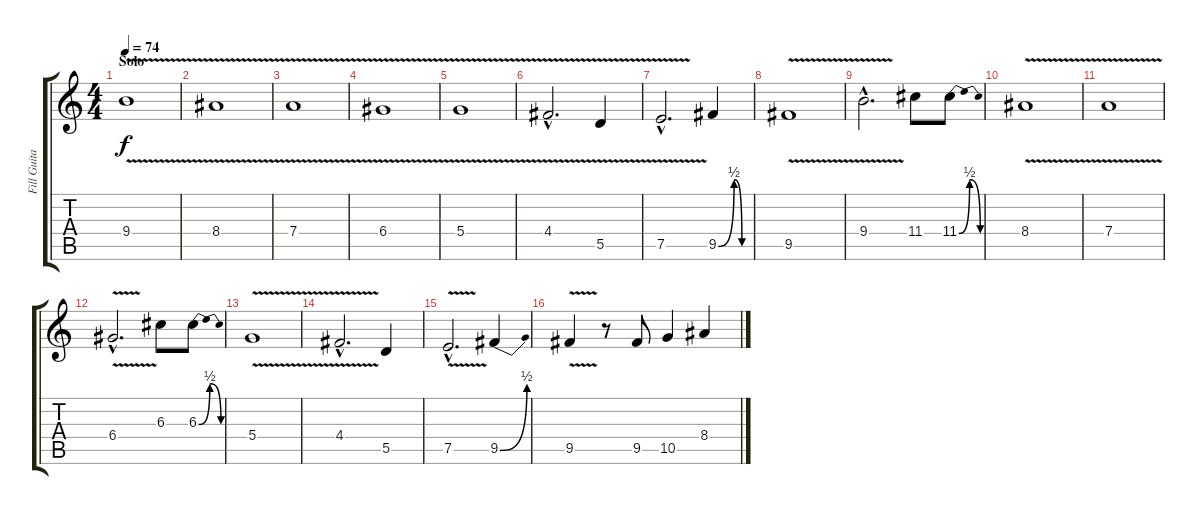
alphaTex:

\track ("Fill Guitar #2" "Fill Guita") {instrument distortionguitar}
\staff {score tabs}
\tuning (E4 B3 G3 D3 A2 E2) {hide}
\ts (4 4)
\section ("" "Solo")
\tempo 74
\clef g2
\ks c
9.4{v}.1{dy f} |
8.4{v}.1 |
7.4{v}.1 |
6.4{v}.1 |
5.4{v}.1 |
4.4{v hac}.2{d} 5.5{v}.4 |
7.5{v hac}.2{d} 9.5{be (custom 0 0 30 2 45 0 60 0)}.4 |
9.5{v}.1 |
9.4{v hac}.2{d} 11.4.8 11.4{be (bendrelease 0 0 30 2 30 2 60 0)}.8 |
8.4{v}.1 |
7.4{v}.1 |
6.4{v hac}.2{d} 6.3.8 6.3{be (bendrelease 0 0 30 2 30 2 60 0)}.8 |
5.4{v}.1 |
4.4{v hac}.2{d} 5.5.4 |
7.5{v hac}.2{d} 9.5{be (bend 0 0 60 2)}.4 |
9.5{v}.4 r.8 9.5.8 10.5.4 8.4.4
